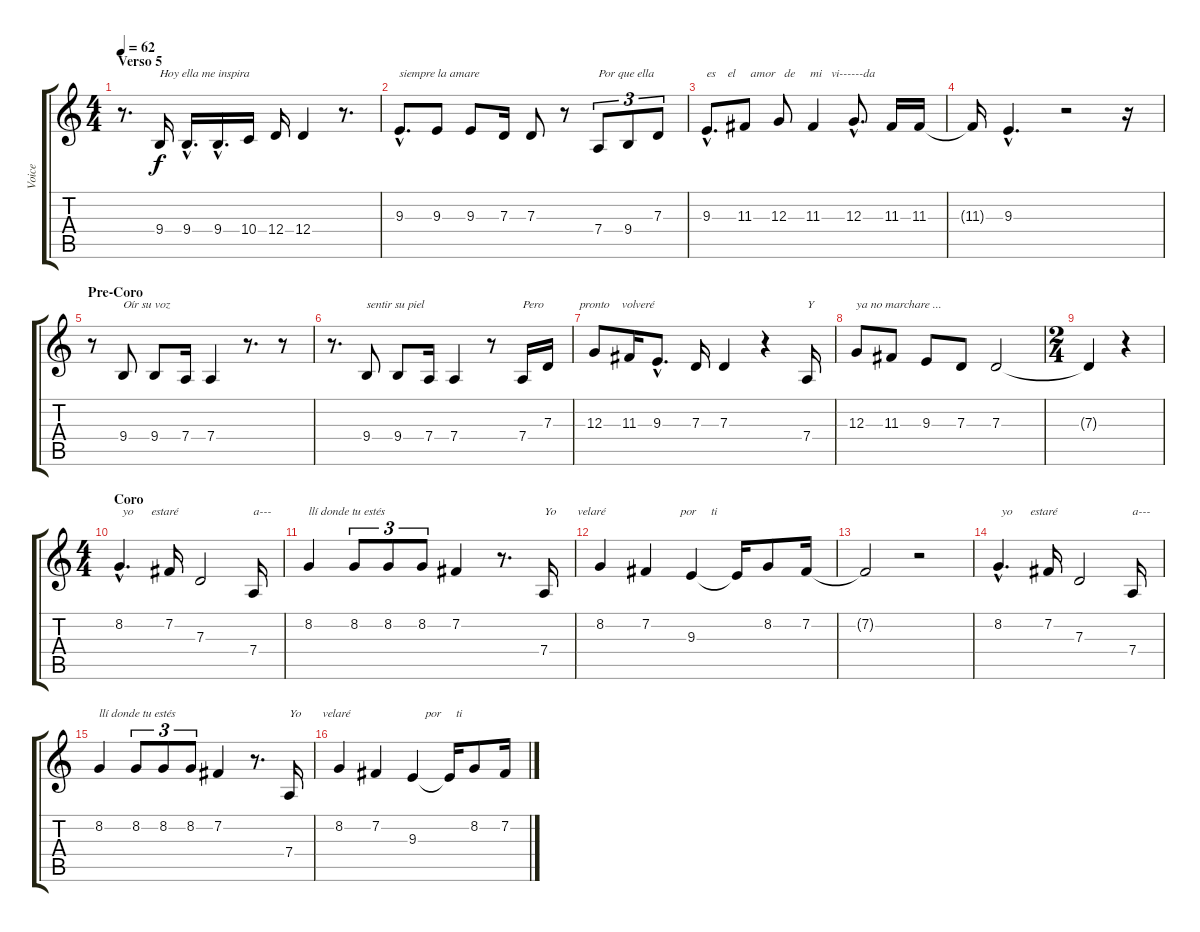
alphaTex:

\track ("Voice" "Voice") {instrument bassoon}
\staff {score tabs}
\tuning (E4 B3 G3 D3 A2 E2) {hide}
\ts (4 4)
\section ("" "Verso 5")
\tempo 62
\clef g2
\ks c
r.8{d dy f} 9.4.16{txt "Hoy ella me inspira "} 9.4{hac}.16{d} 9.4{hac}.16{d} 10.4.16 12.4.16 12.4.4 r.8{d} |
9.3{hac}.8{d txt "siempre la amare"} 9.3.8 9.3.8 7.3.16 7.3.8 r.8 7.4.8{tu (3 2) txt "Por que ella           "} 9.4.8{tu (3 2)} 7.3.8{tu (3 2)} |
9.3{hac}.8{d txt "es    el     amor   de     mi   vi------da"} 11.3.8 12.3.8 11.3.4 12.3{hac}.8{d} 11.3.16 11.3.16 |
11.3{t}.16 9.3{hac}.4{d} r.2 r.16 |
\section ("" "Pre-Coro")
r.8 9.4.8{txt "Oír su voz "} 9.4.8 7.4.16 7.4.4 r.8{d} r.8 |
r.8{d} 9.4.8{txt "sentir su piel"} 9.4.8 7.4.16 7.4.4 r.8 7.4.16{txt "Pero            pronto    volveré "} 7.3.16 |
12.3.8 11.3.16 9.3{hac}.8{d} 7.3.16 7.3.4 r.4 7.4.16{txt "Y              ya no marchare ..."} |
12.3.8 11.3.8 9.3.8 7.3.8 7.3.2 |
\ts (2 4)
7.3{t}.4 r.4 |
\ts (4 4)
\section ("" "Coro")
8.2{hac}.4{d txt " yo      estaré "} 7.2.16 7.3.2 7.4.16{txt "a---"} |
8.2.4{txt "llí donde tu estés"} 8.2.8{tu (3 2)} 8.2.8{tu (3 2)} 8.2.8{tu (3 2)} 7.2.4 r.8{d} 7.4.16{txt "Yo       velaré                         por     ti"} |
8.2.4 7.2.4 9.3.4 9.3{t}.16 8.2.8 7.2.16 |
7.2{t}.2 r.2 |
8.2{hac}.4{d txt " yo      estaré "} 7.2.16 7.3.2 7.4.16{txt "a---"} |
8.2.4{txt "llí donde tu estés"} 8.2.8{tu (3 2)} 8.2.8{tu (3 2)} 8.2.8{tu (3 2)} 7.2.4 r.8{d} 7.4.16{txt "Yo       velaré                         por     ti"} |
8.2.4 7.2.4 9.3.4 9.3{t}.16 8.2.8 7.2.16
